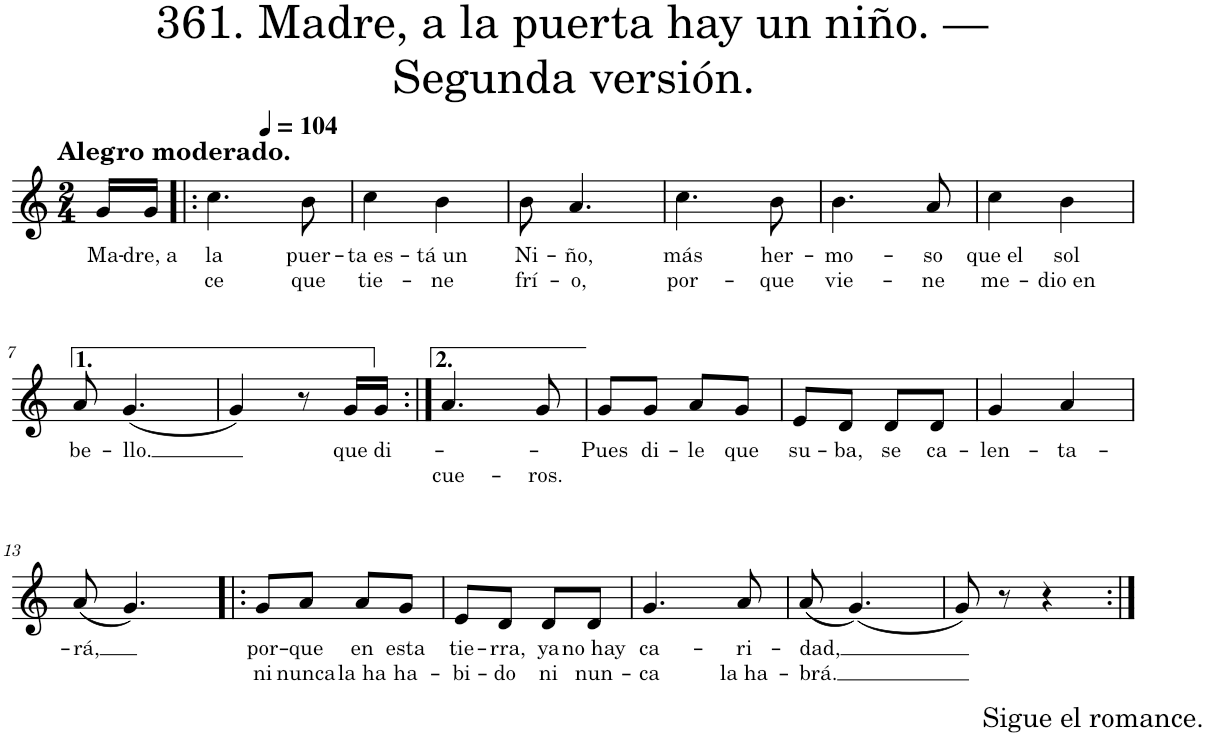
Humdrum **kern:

**kern	**text	**text
*part1	*part1	*part1
*staff1	*staff1	*staff1
*I"Piano	*	*
*I'Pno.	*	*
*clefG2	*	*
*k[]	*	*
*M2/4	*	*
*MM104	*	*
=	=	=
!LO:TX:a:B:t=Alegro moderado.	!	!
!	!LO:LY:b	!
16g/LL	Ma-	.
!	!LO:LY:b	!
16g/JJ	-dre, a	.
=1!|:	=1!|:	=1!|:
!	!LO:LY:b	!LO:LY:b
4.cc\	la	-ce
!	!LO:LY:b	!LO:LY:b
8b\	puer-	que
=2	=2	=2
!	!LO:LY:b	!LO:LY:b
4cc\	-ta es-	tie-
!	!LO:LY:b	!LO:LY:b
4b\	-tá un	-ne
=3	=3	=3
!	!LO:LY:b	!LO:LY:b
8b\	Ni-	frí-
!	!LO:LY:b	!LO:LY:b
4.a/	-ño,	-o,
=4	=4	=4
!	!LO:LY:b	!LO:LY:b
4.cc\	más	por-
!	!LO:LY:b	!LO:LY:b
8b\	her-	-que
=5	=5	=5
!	!LO:LY:b	!LO:LY:b
4.b\	-mo-	vie-
!	!LO:LY:b	!LO:LY:b
8a/	-so	-ne
=6	=6	=6
!	!LO:LY:b	!LO:LY:b
4cc\	que el	me-
!	!LO:LY:b	!LO:LY:b
4b\	sol	-dio en
!!LO:LB:g=z
=7	=7	=7
!	!LO:LY:b	!
8a/	be-	.
!	!LO:LY:b	!
(4.g/	-llo.	.
=8	=8	=8
4g/)	.	.
8r	.	.
!	!LO:LY:b	!
16g/LL	que	.
!	!LO:LY:b	!
16g/JJ	di-	.
=9:|!	=9:|!	=9:|!
!	!	!LO:LY:b
4.a/	.	-cue-
!	!	!LO:LY:b
8g/	.	-ros.
=10	=10	=10
!	!LO:LY:b	!
8g/L	Pues	.
!	!LO:LY:b	!
8g/J	di-	.
!	!LO:LY:b	!
8a/L	-le	.
!	!LO:LY:b	!
8g/J	que	.
=11	=11	=11
!	!LO:LY:b	!
8e/L	su-	.
!	!LO:LY:b	!
8d/J	-ba,	.
!	!LO:LY:b	!
8d/L	se	.
!	!LO:LY:b	!
8d/J	ca-	.
=12	=12	=12
!	!LO:LY:b	!
4g/	-len-	.
!	!LO:LY:b	!
4a/	-ta-	.
!!LO:LB:g=z
=13	=13	=13
!	!LO:LY:b	!
(8a/	-rá,	.
4.g/)	.	.
=14!|:	=14!|:	=14!|:
!	!LO:LY:b	!LO:LY:b
8g/L	por-	ni
!	!LO:LY:b	!LO:LY:b
8a/J	-que	nunca
!	!LO:LY:b	!LO:LY:b
8a/L	en	la ha
!	!LO:LY:b	!LO:LY:b
8g/J	esta	ha-
=15	=15	=15
!	!LO:LY:b	!LO:LY:b
8e/L	tie-	-bi-
!	!LO:LY:b	!LO:LY:b
8d/J	-rra,	-do
!	!LO:LY:b	!LO:LY:b
8d/L	ya	ni
!	!LO:LY:b	!LO:LY:b
8d/J	no hay	nun-
=16	=16	=16
!	!LO:LY:b	!LO:LY:b
4.g/	ca-	-ca
!	!LO:LY:b	!LO:LY:b
8a/	-ri-	la ha-
=17	=17	=17
!	!LO:LY:b	!LO:LY:b
(8a/	-dad,	-brá.
(4.g/)	.	.
=18	=18	=18
!LO:TX:b:t=Sigue el romance.	!	!
8g/)	.	.
8r	.	.
4r	.	.
=:|!	=:|!	=:|!
*-	*-	*-
